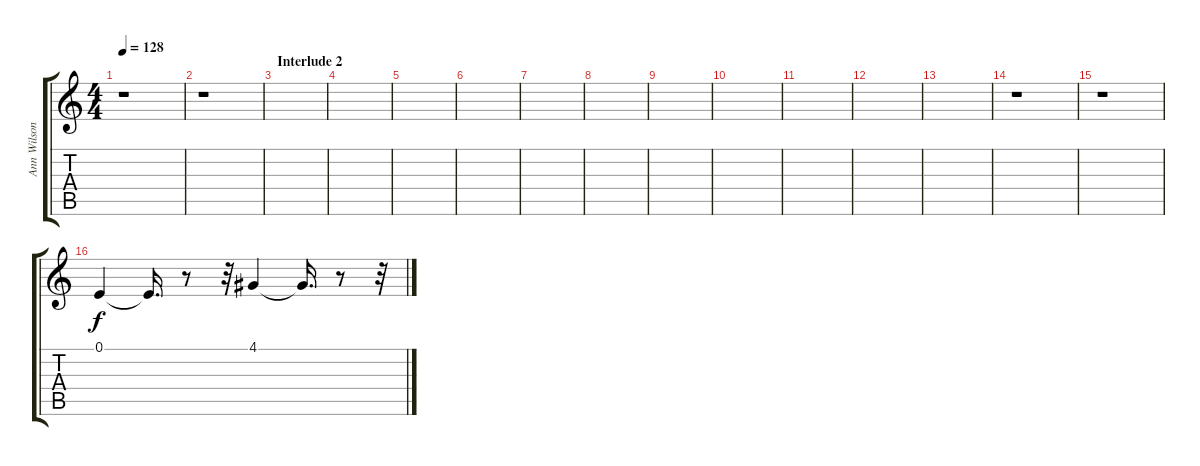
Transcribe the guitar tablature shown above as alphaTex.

\track ("Ann Wilson" "Ann Wilson") {instrument flute}
\staff {score tabs}
\tuning (E4 B3 G3 D3 A2 E2) {hide}
\ts (4 4)
\tempo 128
\clef g2
\ks c
r.1{dy f} |
r.1 |
\section ("" "Interlude 2")
|
|
|
|
|
|
|
|
|
|
|
r.1 |
r.1 |
0.1.4 0.1{t}.16{d} r.8 r.32 4.1.4 4.1{t}.16{d} r.8 r.32
